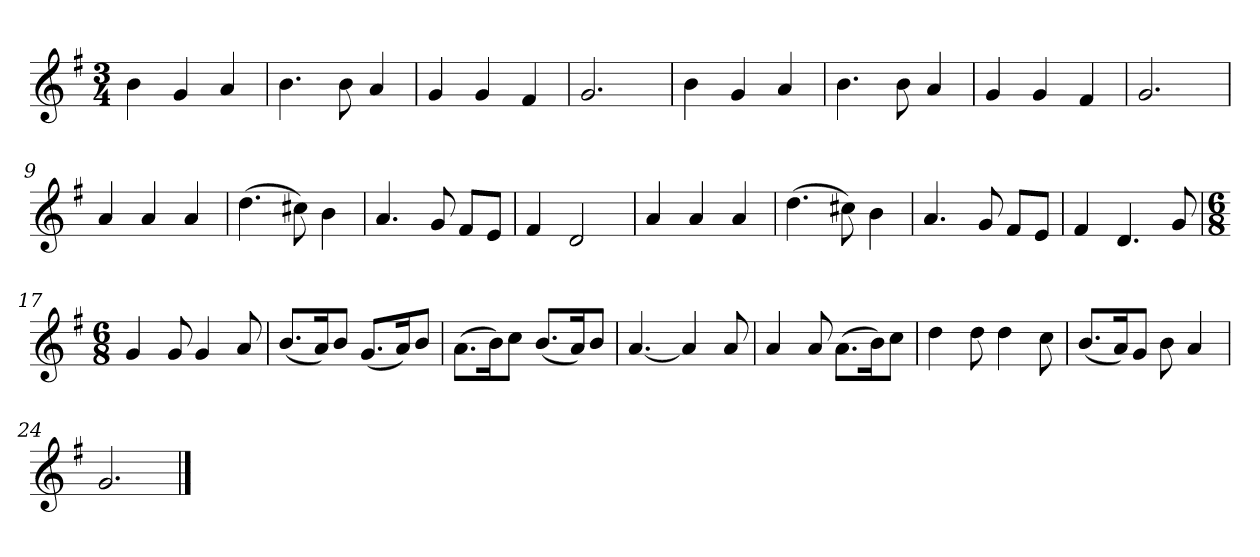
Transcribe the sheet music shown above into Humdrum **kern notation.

**kern
*part1
*staff1
*k[f#]
*M3/4
*MM120
=1
4b
4g
4a
=2
4.b
8b
4a
=3
4g
4g
4f#
=4
2.g
=5
4b
4g
4a
=6
4.b
8b
4a
=7
4g
4g
4f#
=8
2.g
=9
4a
4a
4a
=10
(4.dd
8cc#X)
4b
=11
4.a
8g
8f#L
8eJ
=12
4f#
2d
=13
4a
4a
4a
=14
(4.dd
8cc#X)
4b
=15
4.a
8g
8f#L
8eJ
=16
4f#
4.d
8g
=17
*M6/8
4g
8g
4g
8a
=18
(8.bL
16aK)
8bJ
(8.gL
16aK)
8bJ
=19
(8.aL
16bK)
8ccJ
(8.bL
16aK)
8bJ
=20
[4.a
4a]
8a
=21
4a
8a
(8.aL
16bK)
8ccJ
=22
4dd
8dd
4dd
8cc
=23
(8.bL
16aK)
8gJ
8b
4a
=24
2.g
==
*-
